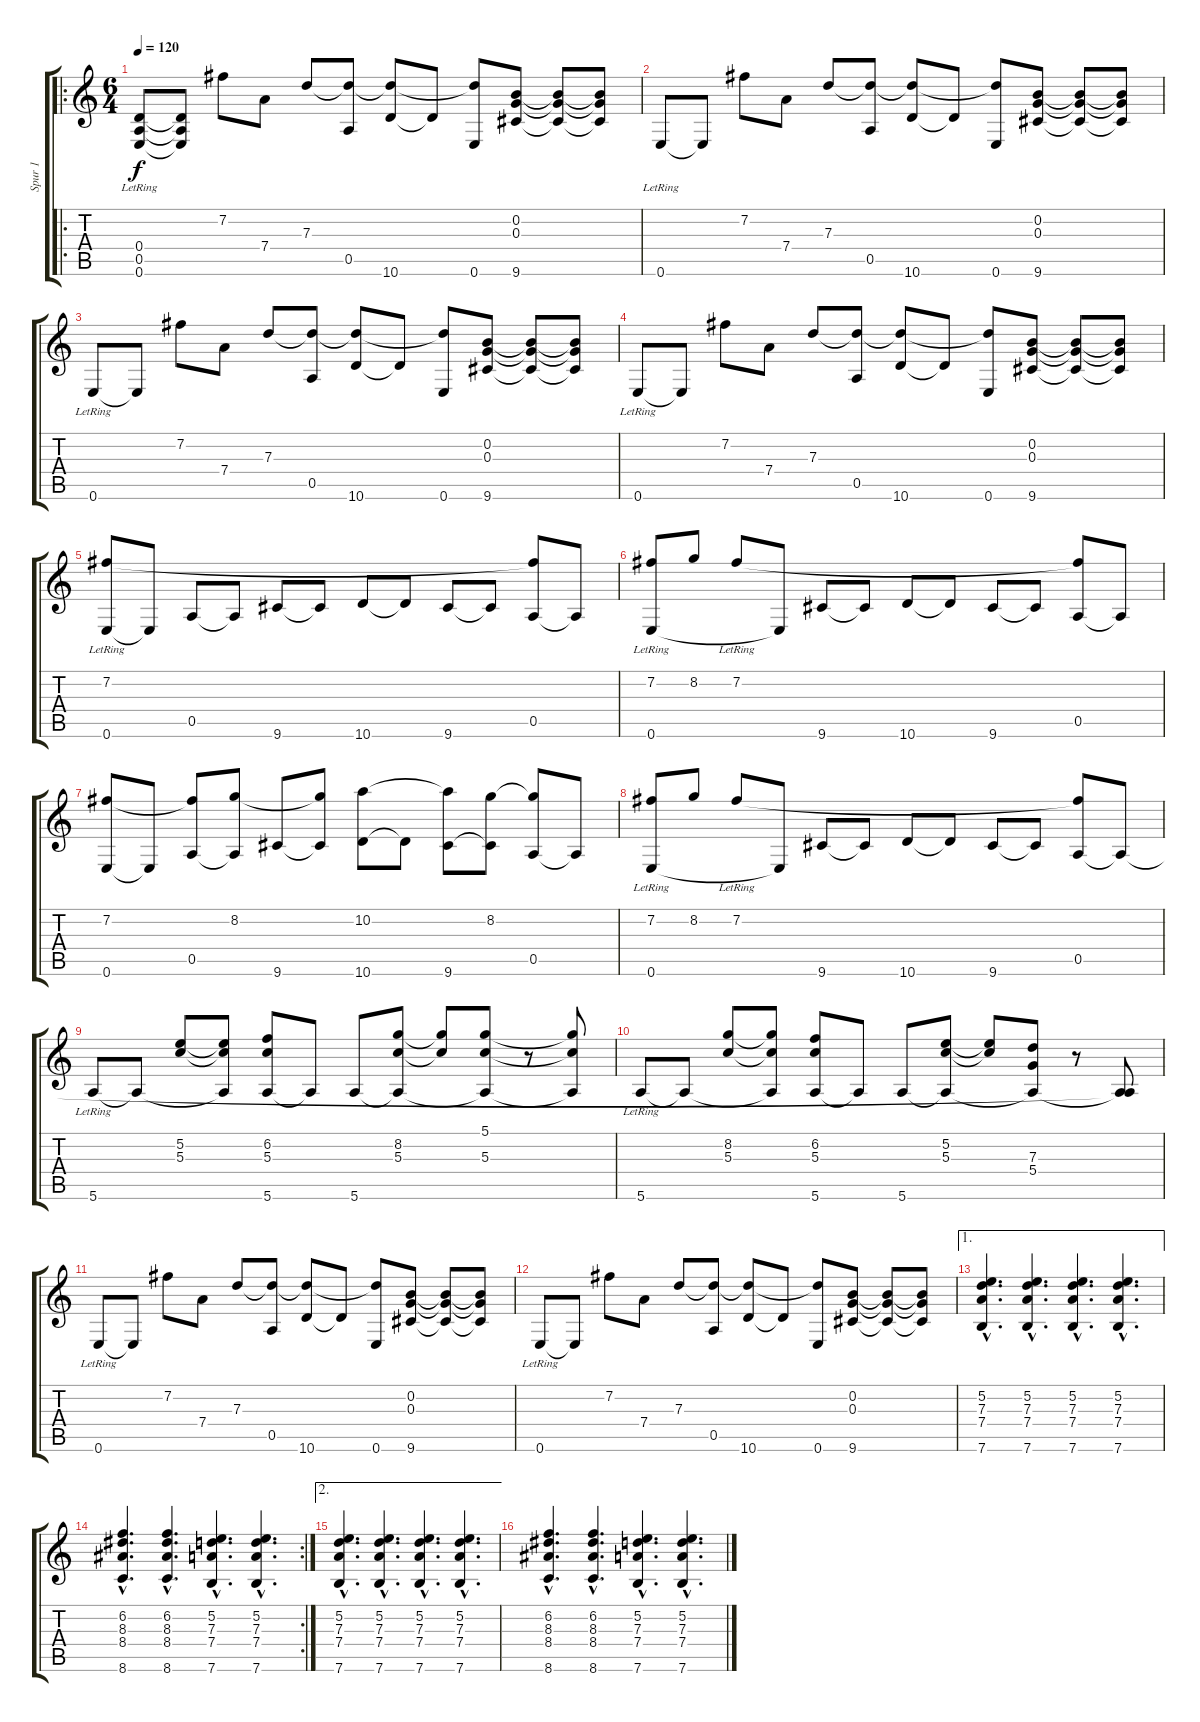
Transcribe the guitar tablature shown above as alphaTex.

\track ("Spur 1" "Spur 1") {instrument acousticguitarnylon}
\staff {score tabs}
\tuning (D4 B3 G3 D3 A2 E2) {hide}
\ro
\ts (6 4)
\tempo 120
\clef g2
\ks c
(0.4 0.5 0.6{lr}).8{dy f instrument acousticguitarnylon} (0.4{t} 0.5{t} 0.6{t}).8 7.2.8 7.4.8 7.3.8 (7.3{t} 0.5).8 (7.3{t} 10.6).8 10.6{t}.8 (7.3{t} 0.6).8 (0.2 0.3 9.6).8 (0.2{t} 0.3{t} 9.6{t}).8 (0.2{t} 0.3{t} 9.6{t}).8 |
0.6{lr}.8 0.6{t}.8 7.2.8 7.4.8 7.3.8 (7.3{t} 0.5).8 (7.3{t} 10.6).8 10.6{t}.8 (7.3{t} 0.6).8 (0.2 0.3 9.6).8 (0.2{t} 0.3{t} 9.6{t}).8 (0.2{t} 0.3{t} 9.6{t}).8 |
0.6{lr}.8 0.6{t}.8 7.2.8 7.4.8 7.3.8 (7.3{t} 0.5).8 (7.3{t} 10.6).8 10.6{t}.8 (7.3{t} 0.6).8 (0.2 0.3 9.6).8 (0.2{t} 0.3{t} 9.6{t}).8 (0.2{t} 0.3{t} 9.6{t}).8 |
0.6{lr}.8 0.6{t}.8 7.2.8 7.4.8 7.3.8 (7.3{t} 0.5).8 (7.3{t} 10.6).8 10.6{t}.8 (7.3{t} 0.6).8 (0.2 0.3 9.6).8 (0.2{t} 0.3{t} 9.6{t}).8 (0.2{t} 0.3{t} 9.6{t}).8 |
(7.2{lr} 0.6).8 0.6{t}.8 0.5.8 0.5{t}.8 9.6.8 9.6{t}.8 10.6.8 10.6{t}.8 9.6.8 9.6{t}.8 (7.2{t} 0.5).8 0.5{t}.8 |
(7.2 0.6{lr}).8 8.2.8 7.2{lr}.8 0.6{t}.8 9.6.8 9.6{t}.8 10.6.8 10.6{t}.8 9.6.8 9.6{t}.8 (7.2{t} 0.5).8 0.5{t}.8 |
(7.2 0.6).8 0.6{t}.8 (7.2{t} 0.5).8 (8.2 0.5{t}).8 9.6.8 (8.2{t} 9.6{t}).8 (10.2 10.6).8 10.6{t}.8 (10.2{t} 9.6).8 (8.2 9.6{t}).8 (8.2{t} 0.5).8 0.5{t}.8 |
(7.2 0.6{lr}).8 8.2.8 7.2{lr}.8 0.6{t}.8 9.6.8 9.6{t}.8 10.6.8 10.6{t}.8 9.6.8 9.6{t}.8 (7.2{t} 0.5).8 0.5{t}.8 |
5.6{lr}.8 5.6{t}.8 (5.2 5.3).8 (5.2{t} 5.3{t} 5.6{t}).8 (6.2 5.3 5.6).8 5.6{t}.8 5.6.8 (8.2 5.3 5.6{t}).8 (8.2{t} 5.3{t}).8 (5.1 5.3 5.6{t}).8 r.8 (5.1{t} 5.3{t} 5.6{t}).8 |
5.6{lr}.8 5.6{t}.8 (8.2 5.3).8 (8.2{t} 5.3{t} 5.6{t}).8 (6.2 5.3 5.6).8 5.6{t}.8 5.6.8 (5.2 5.3 5.6{t}).8 (5.2{t} 5.3{t}).8 (7.3 5.4 5.6{t}).8 r.8 (0.5{t} 5.6{t}).8 |
0.6{lr}.8 0.6{t}.8 7.2.8 7.4.8 7.3.8 (7.3{t} 0.5).8 (7.3{t} 10.6).8 10.6{t}.8 (7.3{t} 0.6).8 (0.2 0.3 9.6).8 (0.2{t} 0.3{t} 9.6{t}).8 (0.2{t} 0.3{t} 9.6{t}).8 |
0.6{lr}.8 0.6{t}.8 7.2.8 7.4.8 7.3.8 (7.3{t} 0.5).8 (7.3{t} 10.6).8 10.6{t}.8 (7.3{t} 0.6).8 (0.2 0.3 9.6).8 (0.2{t} 0.3{t} 9.6{t}).8 (0.2{t} 0.3{t} 9.6{t}).8 |
\ae 1
(5.2{hac} 7.3{hac} 7.4{hac} 7.6{hac}).4{d} (5.2{hac} 7.3{hac} 7.4{hac} 7.6{hac}).4{d} (5.2{hac} 7.3{hac} 7.4{hac} 7.6{hac}).4{d} (5.2{hac} 7.3{hac} 7.4{hac} 7.6{hac}).4{d} |
\rc 2
(6.2{hac} 8.3{hac} 8.4{hac} 8.6{hac}).4{d} (6.2{hac} 8.3{hac} 8.4{hac} 8.6{hac}).4{d} (5.2{hac} 7.3{hac} 7.4{hac} 7.6{hac}).4{d} (5.2{hac} 7.3{hac} 7.4{hac} 7.6{hac}).4{d} |
\ae 2
(5.2{hac} 7.3{hac} 7.4{hac} 7.6{hac}).4{d} (5.2{hac} 7.3{hac} 7.4{hac} 7.6{hac}).4{d} (5.2{hac} 7.3{hac} 7.4{hac} 7.6{hac}).4{d} (5.2{hac} 7.3{hac} 7.4{hac} 7.6{hac}).4{d} |
(6.2{hac} 8.3{hac} 8.4{hac} 8.6{hac}).4{d} (6.2{hac} 8.3{hac} 8.4{hac} 8.6{hac}).4{d} (5.2{hac} 7.3{hac} 7.4{hac} 7.6{hac}).4{d} (5.2{hac} 7.3{hac} 7.4{hac} 7.6{hac}).4{d}
